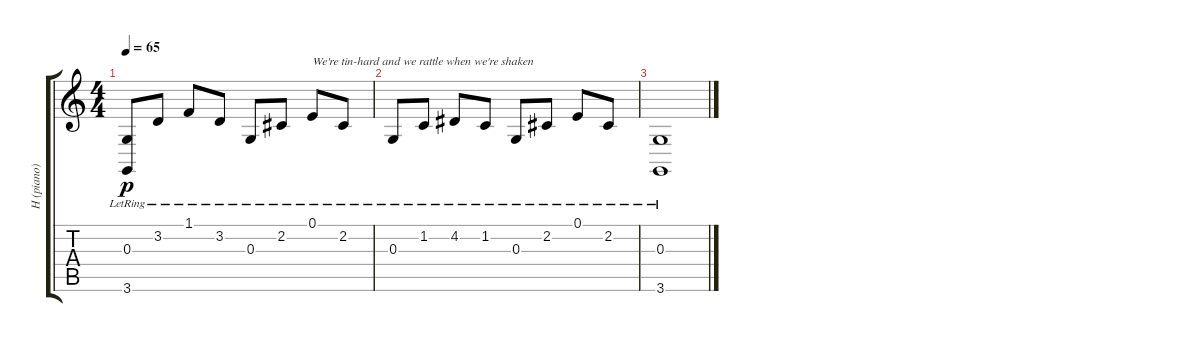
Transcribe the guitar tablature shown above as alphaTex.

\track ("H (piano)" "H (piano)") {instrument acousticgrandpiano}
\staff {score tabs}
\tuning (E4 B3 G3 D3 A2 E2) {hide}
\ts (4 4)
\tempo 65
\clef g2
\ks c
(0.3{lr} 3.6{lr}).8{dy p} 3.2{lr}.8 1.1{lr}.8 3.2{lr}.8 0.3{lr}.8 2.2{lr}.8 0.1{lr}.8{txt "We're tin-hard and we rattle when we're shaken "} 2.2{lr}.8 |
0.3{lr}.8 1.2{lr}.8 4.2{lr}.8 1.2{lr}.8 0.3{lr}.8 2.2{lr}.8 0.1{lr}.8 2.2{lr}.8 |
(0.3{lr} 3.6{lr}).1
